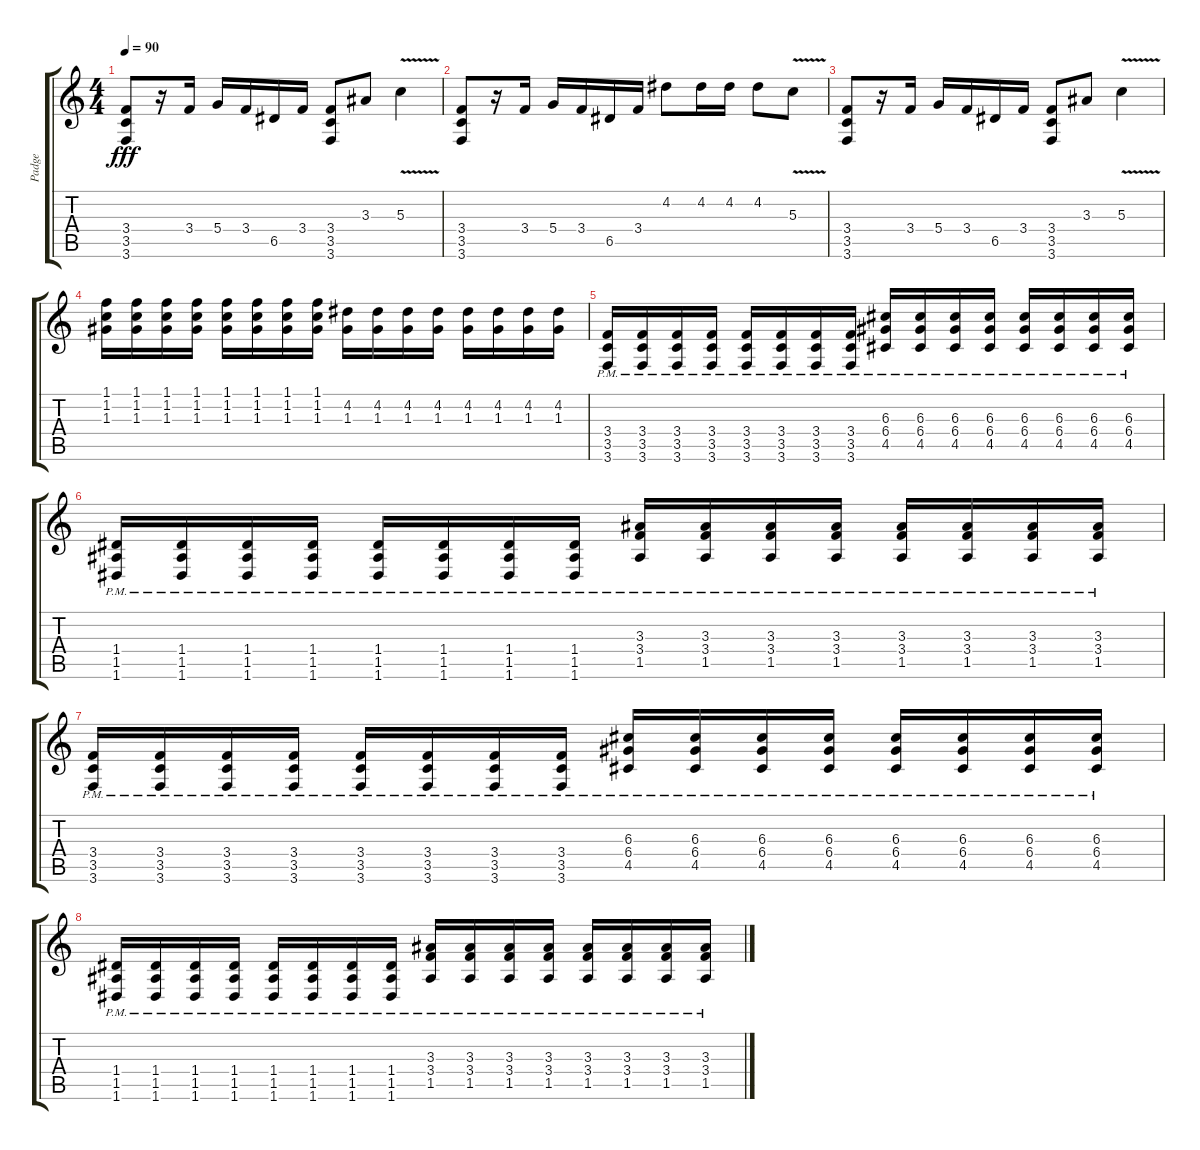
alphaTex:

\track ("Padge" "Padge") {instrument acousticguitarsteel}
\staff {score tabs}
\tuning (E4 B3 G3 D3 A2 D2) {hide}
\ts (4 4)
\tempo 90
\clef g2
\ks c
(3.4 3.5 3.6).8{dy fff} r.16 3.4.16 5.4.16 3.4.16 6.5.16 3.4.16 (3.4 3.5 3.6).8 3.3.8 5.3{v}.4 |
(3.4 3.5 3.6).8 r.16 3.4.16 5.4.16 3.4.16 6.5.16 3.4.16 4.2.8 4.2.16 4.2.16 4.2.8 5.3{v}.8 |
(3.4 3.5 3.6).8 r.16 3.4.16 5.4.16 3.4.16 6.5.16 3.4.16 (3.4 3.5 3.6).8 3.3.8 5.3{v}.4 |
(1.1 1.2 1.3).16 (1.1 1.2 1.3).16 (1.1 1.2 1.3).16 (1.1 1.2 1.3).16 (1.1 1.2 1.3).16 (1.1 1.2 1.3).16 (1.1 1.2 1.3).16 (1.1 1.2 1.3).16 (4.2 1.3).16 (4.2 1.3).16 (4.2 1.3).16 (4.2 1.3).16 (4.2 1.3).16 (4.2 1.3).16 (4.2 1.3).16 (4.2 1.3).16 |
(3.4{pm} 3.5{pm} 3.6{pm}).16 (3.4{pm} 3.5{pm} 3.6{pm}).16 (3.4{pm} 3.5{pm} 3.6{pm}).16 (3.4{pm} 3.5{pm} 3.6{pm}).16 (3.4{pm} 3.5{pm} 3.6{pm}).16 (3.4{pm} 3.5{pm} 3.6{pm}).16 (3.4{pm} 3.5{pm} 3.6{pm}).16 (3.4{pm} 3.5{pm} 3.6{pm}).16 (6.3{pm} 6.4{pm} 4.5{pm}).16 (6.3{pm} 6.4{pm} 4.5{pm}).16 (6.3{pm} 6.4{pm} 4.5{pm}).16 (6.3{pm} 6.4{pm} 4.5{pm}).16 (6.3{pm} 6.4{pm} 4.5{pm}).16 (6.3{pm} 6.4{pm} 4.5{pm}).16 (6.3{pm} 6.4{pm} 4.5{pm}).16 (6.3{pm} 6.4{pm} 4.5{pm}).16 |
(1.4{pm} 1.5{pm} 1.6{pm}).16 (1.4{pm} 1.5{pm} 1.6{pm}).16 (1.4{pm} 1.5{pm} 1.6{pm}).16 (1.4{pm} 1.5{pm} 1.6{pm}).16 (1.4{pm} 1.5{pm} 1.6{pm}).16 (1.4{pm} 1.5{pm} 1.6{pm}).16 (1.4{pm} 1.5{pm} 1.6{pm}).16 (1.4{pm} 1.5{pm} 1.6{pm}).16 (3.3{pm} 3.4{pm} 1.5{pm}).16 (3.3{pm} 3.4{pm} 1.5{pm}).16 (3.3{pm} 3.4{pm} 1.5{pm}).16 (3.3{pm} 3.4{pm} 1.5{pm}).16 (3.3{pm} 3.4{pm} 1.5{pm}).16 (3.3{pm} 3.4{pm} 1.5{pm}).16 (3.3{pm} 3.4{pm} 1.5{pm}).16 (3.3{pm} 3.4{pm} 1.5{pm}).16 |
(3.4{pm} 3.5{pm} 3.6{pm}).16 (3.4{pm} 3.5{pm} 3.6{pm}).16 (3.4{pm} 3.5{pm} 3.6{pm}).16 (3.4{pm} 3.5{pm} 3.6{pm}).16 (3.4{pm} 3.5{pm} 3.6{pm}).16 (3.4{pm} 3.5{pm} 3.6{pm}).16 (3.4{pm} 3.5{pm} 3.6{pm}).16 (3.4{pm} 3.5{pm} 3.6{pm}).16 (6.3{pm} 6.4{pm} 4.5{pm}).16 (6.3{pm} 6.4{pm} 4.5{pm}).16 (6.3{pm} 6.4{pm} 4.5{pm}).16 (6.3{pm} 6.4{pm} 4.5{pm}).16 (6.3{pm} 6.4{pm} 4.5{pm}).16 (6.3{pm} 6.4{pm} 4.5{pm}).16 (6.3{pm} 6.4{pm} 4.5{pm}).16 (6.3{pm} 6.4{pm} 4.5{pm}).16 |
(1.4{pm} 1.5{pm} 1.6{pm}).16 (1.4{pm} 1.5{pm} 1.6{pm}).16 (1.4{pm} 1.5{pm} 1.6{pm}).16 (1.4{pm} 1.5{pm} 1.6{pm}).16 (1.4{pm} 1.5{pm} 1.6{pm}).16 (1.4{pm} 1.5{pm} 1.6{pm}).16 (1.4{pm} 1.5{pm} 1.6{pm}).16 (1.4{pm} 1.5{pm} 1.6{pm}).16 (3.3{pm} 3.4{pm} 1.5{pm}).16 (3.3{pm} 3.4{pm} 1.5{pm}).16 (3.3{pm} 3.4{pm} 1.5{pm}).16 (3.3{pm} 3.4{pm} 1.5{pm}).16 (3.3{pm} 3.4{pm} 1.5{pm}).16 (3.3{pm} 3.4{pm} 1.5{pm}).16 (3.3{pm} 3.4{pm} 1.5{pm}).16 (3.3{pm} 3.4{pm} 1.5{pm}).16
